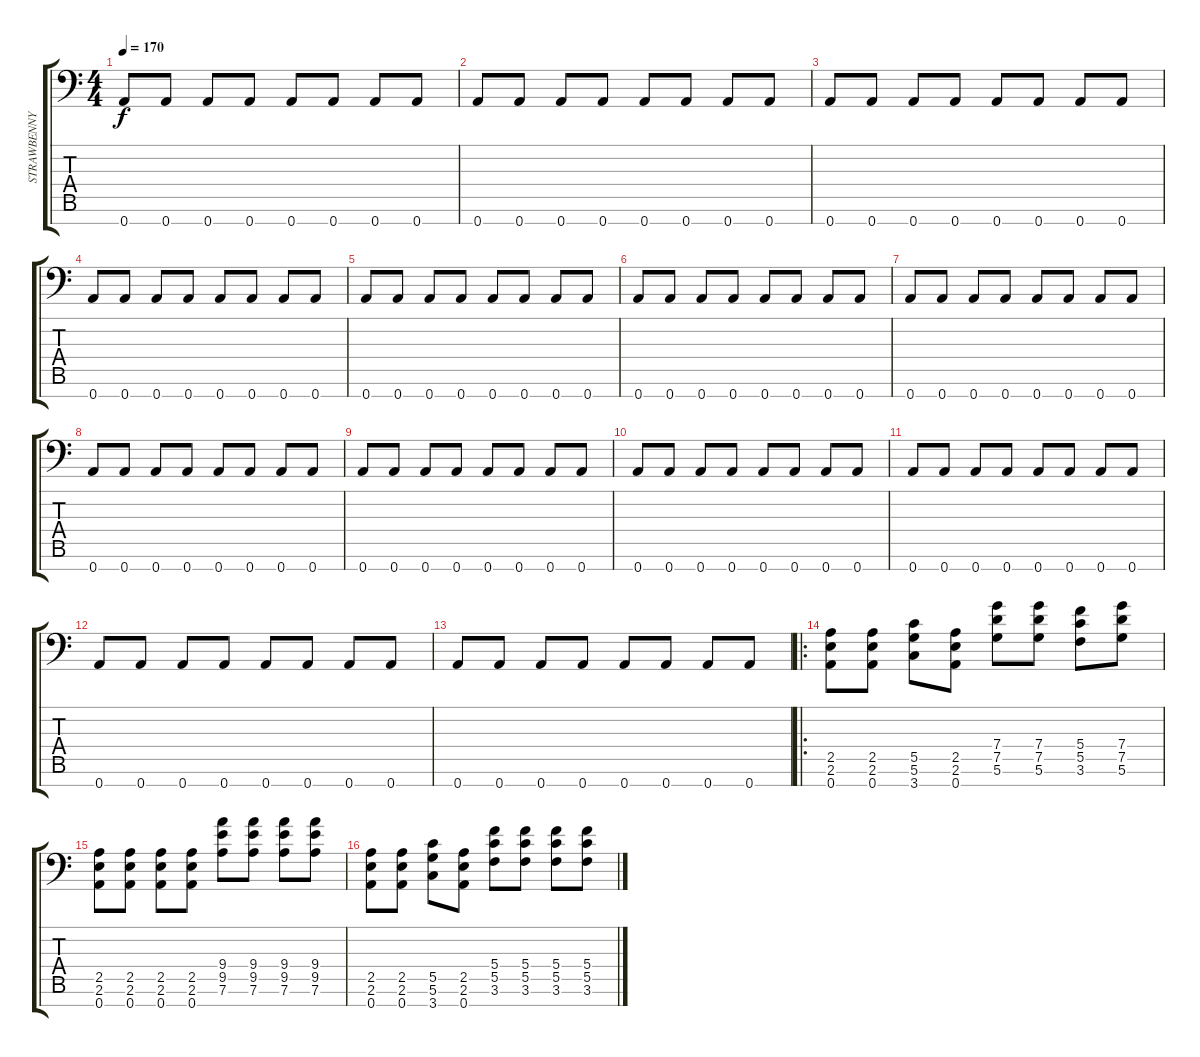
\track ("STRAWBENNY" "STRAWBENNY") {instrument slapbass1}
\staff {score tabs}
\tuning (D4 A3 F3 C3 G2 D2 A1) {hide}
\ts (4 4)
\tempo 170
\clef f4
\ks c
0.7.8{dy f} 0.7.8 0.7.8 0.7.8 0.7.8 0.7.8 0.7.8 0.7.8 |
0.7.8 0.7.8 0.7.8 0.7.8 0.7.8 0.7.8 0.7.8 0.7.8 |
0.7.8 0.7.8 0.7.8 0.7.8 0.7.8 0.7.8 0.7.8 0.7.8 |
0.7.8 0.7.8 0.7.8 0.7.8 0.7.8 0.7.8 0.7.8 0.7.8 |
0.7.8 0.7.8 0.7.8 0.7.8 0.7.8 0.7.8 0.7.8 0.7.8 |
0.7.8 0.7.8 0.7.8 0.7.8 0.7.8 0.7.8 0.7.8 0.7.8 |
0.7.8 0.7.8 0.7.8 0.7.8 0.7.8 0.7.8 0.7.8 0.7.8 |
0.7.8 0.7.8 0.7.8 0.7.8 0.7.8 0.7.8 0.7.8 0.7.8 |
0.7.8 0.7.8 0.7.8 0.7.8 0.7.8 0.7.8 0.7.8 0.7.8 |
0.7.8 0.7.8 0.7.8 0.7.8 0.7.8 0.7.8 0.7.8 0.7.8 |
0.7.8 0.7.8 0.7.8 0.7.8 0.7.8 0.7.8 0.7.8 0.7.8 |
0.7.8 0.7.8 0.7.8 0.7.8 0.7.8 0.7.8 0.7.8 0.7.8 |
0.7.8 0.7.8 0.7.8 0.7.8 0.7.8 0.7.8 0.7.8 0.7.8 |
\ro
(2.5 2.6 0.7).8{instrument electricbassfinger} (2.5 2.6 0.7).8 (5.5 5.6 3.7).8 (2.5 2.6 0.7).8 (7.4 7.5 5.6).8 (7.4 7.5 5.6).8 (5.4 5.5 3.6).8 (7.4 7.5 5.6).8 |
(2.5 2.6 0.7).8 (2.5 2.6 0.7).8 (2.5 2.6 0.7).8 (2.5 2.6 0.7).8 (9.4 9.5 7.6).8 (9.4 9.5 7.6).8 (9.4 9.5 7.6).8 (9.4 9.5 7.6).8 |
(2.5 2.6 0.7).8 (2.5 2.6 0.7).8 (5.5 5.6 3.7).8 (2.5 2.6 0.7).8 (5.4 5.5 3.6).8 (5.4 5.5 3.6).8 (5.4 5.5 3.6).8 (5.4 5.5 3.6).8
